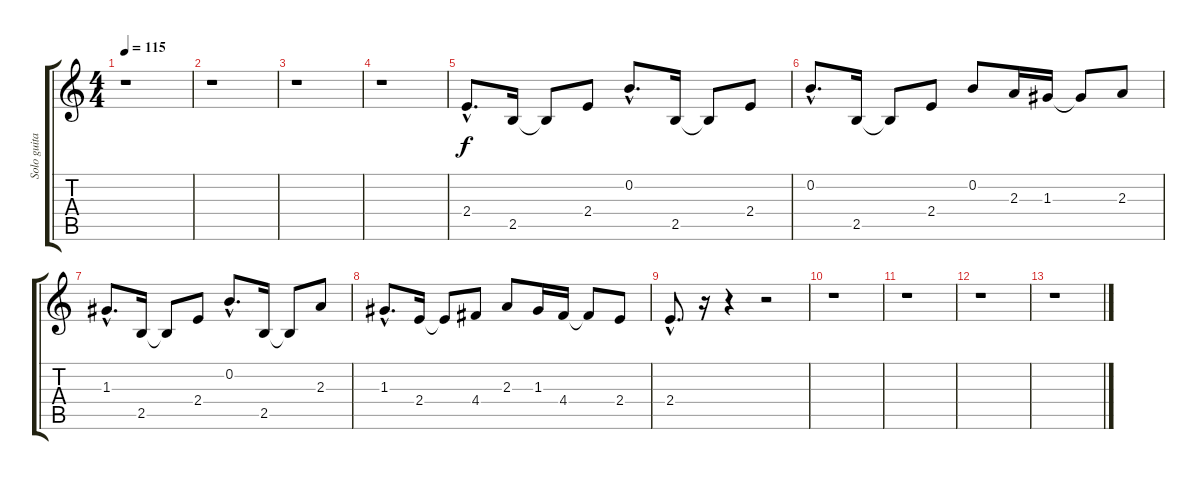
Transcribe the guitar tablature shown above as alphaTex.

\track ("Solo guitare" "Solo guita") {instrument overdrivenguitar}
\staff {score tabs}
\tuning (E4 B3 G3 D3 A2 E2) {hide}
\ts (4 4)
\tempo 115
\clef g2
\ks c
r.1{dy f} |
r.1 |
r.1 |
r.1 |
2.4{hac}.8{d} 2.5.16 2.5{t}.8 2.4.8 0.2{hac}.8{d} 2.5.16 2.5{t}.8 2.4.8 |
0.2{hac}.8{d} 2.5.16 2.5{t}.8 2.4.8 0.2.8 2.3.16 1.3.16 1.3{t}.8 2.3.8 |
1.3{hac}.8{d} 2.5.16 2.5{t}.8 2.4.8 0.2{hac}.8{d} 2.5.16 2.5{t}.8 2.3.8 |
1.3{hac}.8{d} 2.4.16 2.4{t}.8 4.4.8 2.3.8 1.3.16 4.4.16 4.4{t}.8 2.4.8 |
2.4{hac}.8{d} r.16 r.4 r.2 |
r.1 |
r.1 |
r.1 |
r.1
